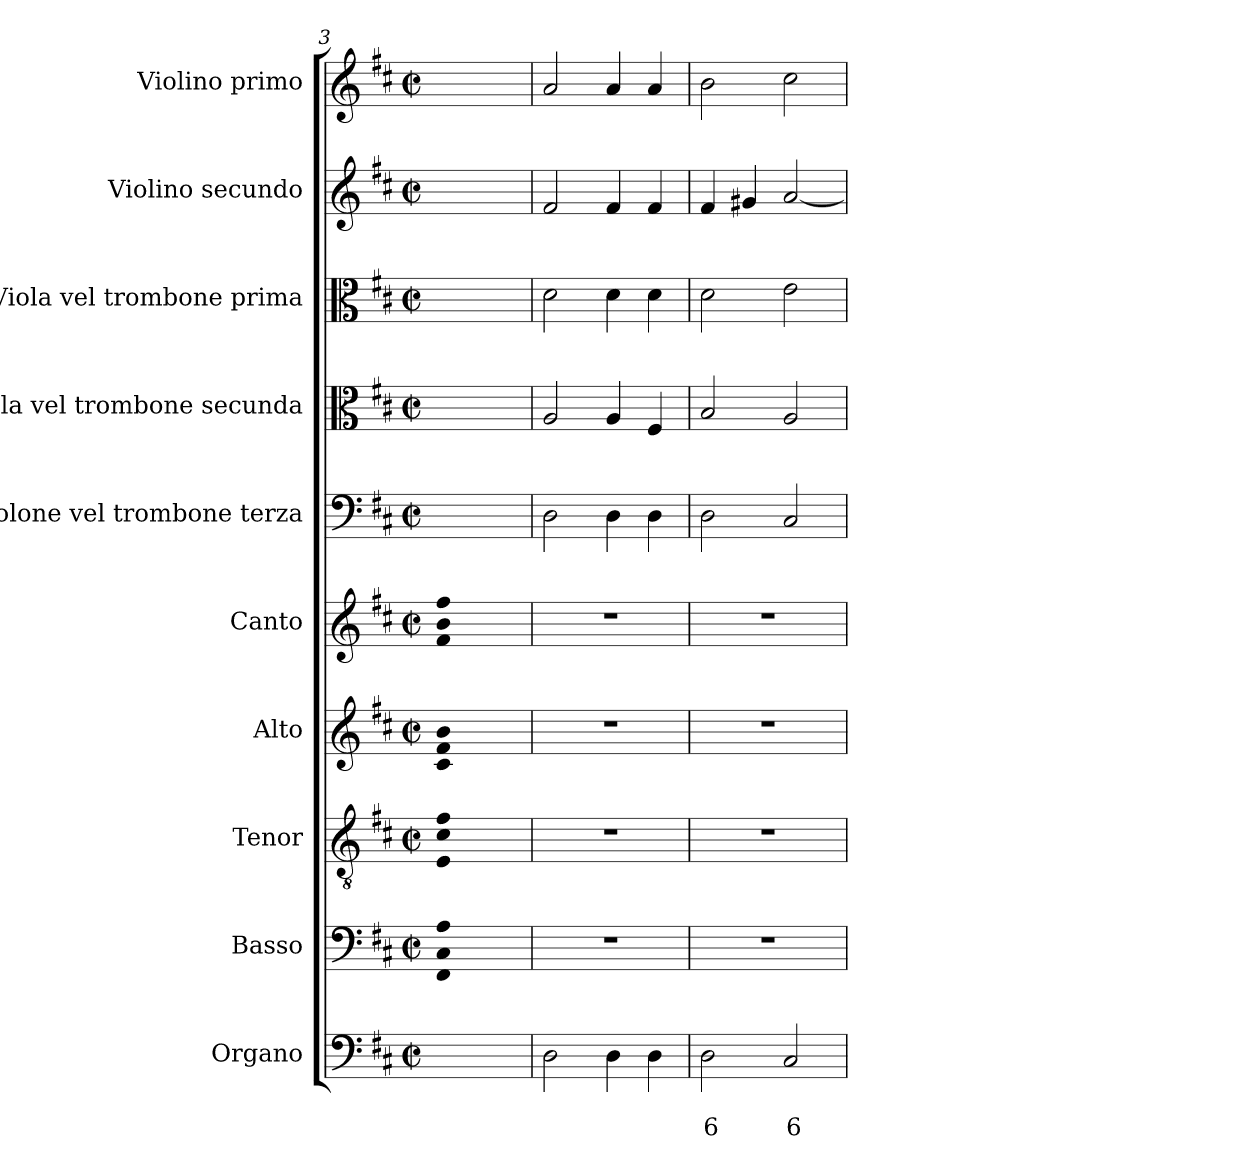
**kern	**text	**text	**kern	**kern	**kern	**kern	**kern	**kern	**kern	**kern	**kern
*part10	*part10	*part10	*part9	*part8	*part7	*part6	*part5	*part4	*part3	*part2	*part1
*staff10	*staff10	*staff10	*staff9	*staff8	*staff7	*staff6	*staff5	*staff4	*staff3	*staff2	*staff1
*I"Organo	*	*	*I"Basso	*I"Tenor	*I"Alto	*I"Canto	*I"Violone vel trombone  terza	*I"Viola vel trombone secunda	*I"Viola vel trombone prima	*I"Violino secundo	*I"Violino primo
*	*	*	*I'B	*I'T	*I'A	*I'C	*I'Vn	*I'Va2	*I'Va1	*I'Vi2	*I'Vi1
*clefF4	*	*	*clefF4	*clefGv2	*clefG2	*clefG2	*clefF4	*clefC3	*clefC3	*clefG2	*clefG2
*k[f#c#]	*	*	*k[f#c#]	*k[f#c#]	*k[f#c#]	*k[f#c#]	*k[f#c#]	*k[f#c#]	*k[f#c#]	*k[f#c#]	*k[f#c#]
*D:	*	*	*D:	*D:	*D:	*D:	*D:	*D:	*D:	*D:	*D:
*M2/2	*	*	*M2/2	*M2/2	*M2/2	*M2/2	*M2/2	*M2/2	*M2/2	*M2/2	*M2/2
*met(c|)	*	*	*met(c|)	*met(c|)	*met(c|)	*met(c|)	*met(c|)	*met(c|)	*met(c|)	*met(c|)	*met(c|)
=3X	=3X	=3X	=3X	=3X	=3X	=3X	=3X	=3X	=3X	=3X	=3X
!	!	!	!LO:N:n=1:head=solid	!	!	!	!	!	!	!	!
!	!	!	!LO:N:n=2:head=solid	!	!	!	!	!	!	!	!
!	!	!	!LO:N:n=3:head=solid	!LO:N:n=1:head=solid	!	!	!	!	!	!	!
!	!	!	!	!LO:N:n=2:head=solid	!	!	!	!	!	!	!
!	!	!	!	!LO:N:n=3:head=solid	!LO:N:n=1:head=solid	!	!	!	!	!	!
!	!	!	!	!	!LO:N:n=2:head=solid	!	!	!	!	!	!
!	!	!	!	!	!LO:N:n=3:head=solid	!LO:N:n=1:head=solid	!	!	!	!	!
!	!	!	!	!	!	!LO:N:n=2:head=solid	!	!	!	!	!
!	!	!	!	!	!	!LO:N:n=3:head=solid	!	!	!	!	!
1ryy	.	.	1FF#! 1C#! 1A!	1E! 1c#! 1f#!	1c#! 1f#! 1b!	1f#! 1b! 1ff#!	1ryy	1ryy	1ryy	1ryy	1ryy
=1	=1	=1	=1	=1	=1	=1	=1	=1	=1	=1	=1
2D\	.	.	1r	1r	1r	1r	2D\	2A/	2d\	2f#/	2a/
4D\	.	.	.	.	.	.	4D\	4A/	4d\	4f#/	4a/
4D\	.	.	.	.	.	.	4D\	4F#/	4d\	4f#/	4a/
=2	=2	=2	=2	=2	=2	=2	=2	=2	=2	=2	=2
!	!	!LO:LY:b	!	!	!	!	!	!	!	!	!
2D\	.	6	1r	1r	1r	1r	2D\	2B/	2d\	4f#/	2b\
.	.	.	.	.	.	.	.	.	.	4g#X/	.
!	!	!LO:LY:b	!	!	!	!	!	!	!	!	!
2C#/	.	6	.	.	.	.	2C#/	2A/	2e\	[2a/	2cc#\
=	=	=	=	=	=	=	=	=	=	=	=
*-	*-	*-	*-	*-	*-	*-	*-	*-	*-	*-	*-
